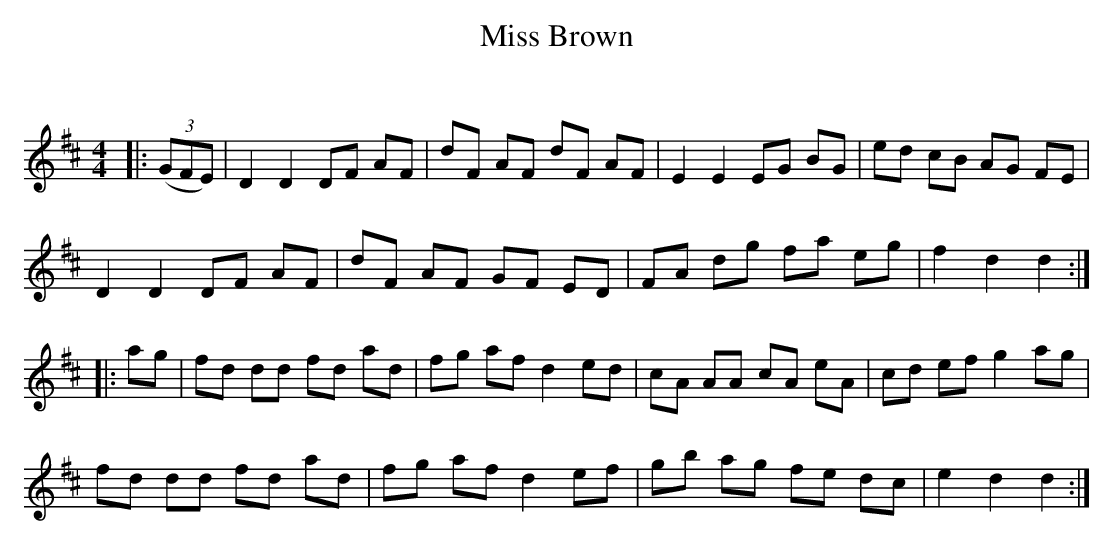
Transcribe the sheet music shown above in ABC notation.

X:1
T: Miss Brown
C:
Q: 232
K:D
M:4/4
L:1/8
|:((3GFE) |D2 D2 DF AF|dF AF dF AF|E2 E2 EG BG|ed cB AG FE|
D2 D2 DF AF|dF AF GF ED|FA dg fa eg|f2 d2 d2:|
|:ag|fd dd fd ad|fg af d2 ed|cA AA cA eA|cd ef g2 ag|
fd dd fd ad|fg af d2 ef|gb ag fe dc|e2 d2 d2:|
